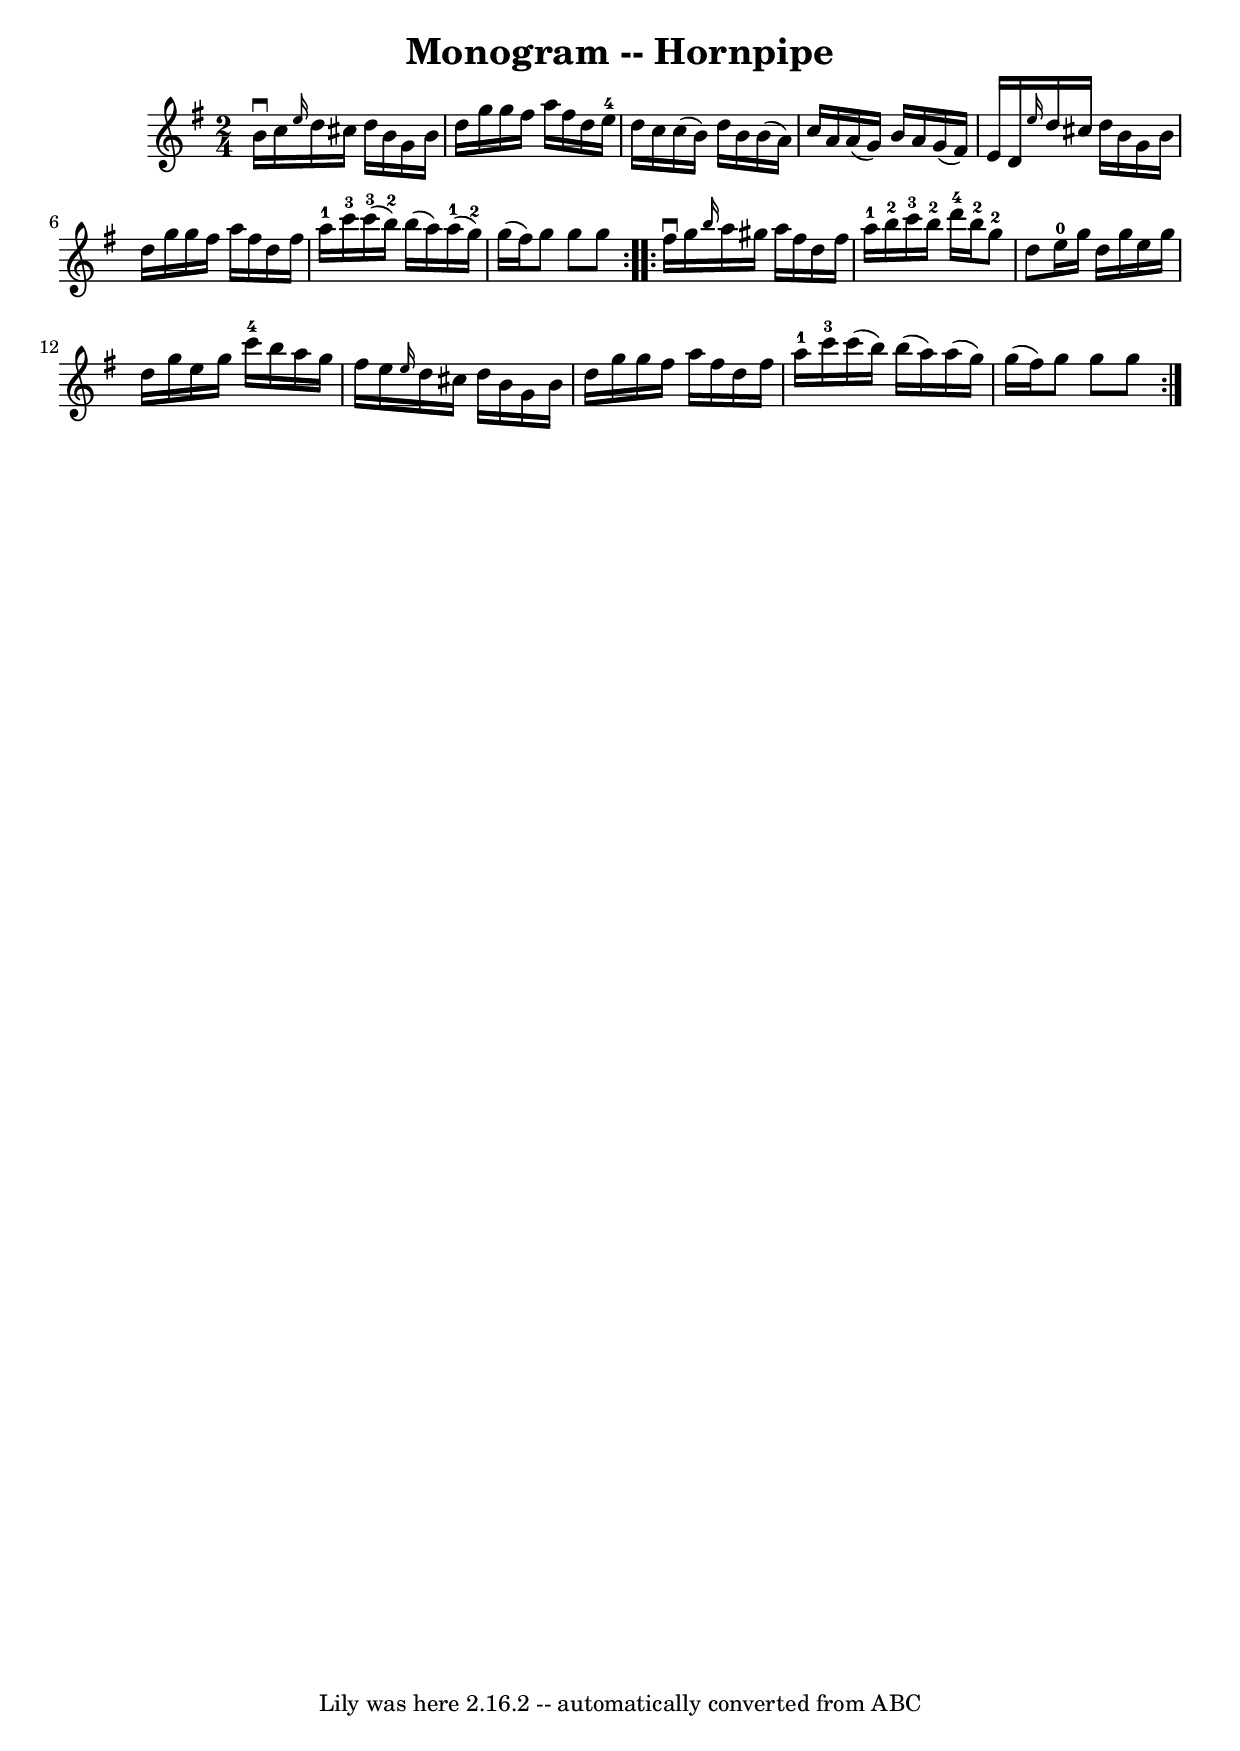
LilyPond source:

\version "2.7.40"
\include "Mammoth.ily"
\header {
	%% book = "Cole's 1000 Fiddle Tunes"
	crossRefNumber = "1"
	footnotes = ""
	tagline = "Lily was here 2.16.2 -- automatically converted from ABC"
	title = "Monogram -- Hornpipe"
}
voicedefault =  {
\set Score.defaultBarType = "empty"

\repeat volta 2 {
\time 2/4 \key g \major b'16^\downbow c''16  |
 \grace { e''16  } 
 d''16 cis''16 d''16 b'16 g'16 b'16 d''16 g''16  |
 
 g''16 fis''16 a''16 fis''16 d''16 e''16-4 d''16 c''16  
|
 c''16 (b'16) d''16 b'16 b'16 (a'16) c''16    
a'16  |
 a'16 (g'16) b'16 a'16 g'16 (fis'16) e'16 
 d'16  |
     \grace { e''16  } d''16 cis''16 d''16 b'16  
 g'16 b'16 d''16 g''16  |
 g''16 fis''16 a''16    
fis''16 d''16 fis''16 a''16-1 c'''16-3 |
 c'''16 
-3(b''16-2) b''16 (a''16) a''16-1(g''16-2)   
g''16 (fis''16) |
 g''8 g''8 g''8  }     \repeat volta 2 {  
 fis''16^\downbow g''16  |
 \grace { b''16  } a''16 gis''16    
a''16 fis''16 d''16 fis''16 a''16-1 b''16-2 |
   
c'''16-3 b''16-2 d'''16-4 b''16-2 g''8-2 d''8  
|
 e''16-0 g''16 d''16 g''16 e''16 g''16 d''16  
 g''16  |
 e''16 g''16 c'''16-4 b''16 a''16 g''16    
fis''16 e''16  |
     \grace { e''16  } d''16 cis''16 d''16 
 b'16 g'16 b'16 d''16 g''16  |
 g''16 fis''16 a''16 
 fis''16 d''16 fis''16 a''16-1 c'''16-3 |
 c'''16 (
 b''16) b''16 (a''16) a''16 (g''16) g''16 (fis''16) 
|
 g''8 g''8 g''8  }   
}

\score{
    <<

	\context Staff="default"
	{
	    \voicedefault 
	}

    >>
	\layout {
	}
	\midi {}
}
